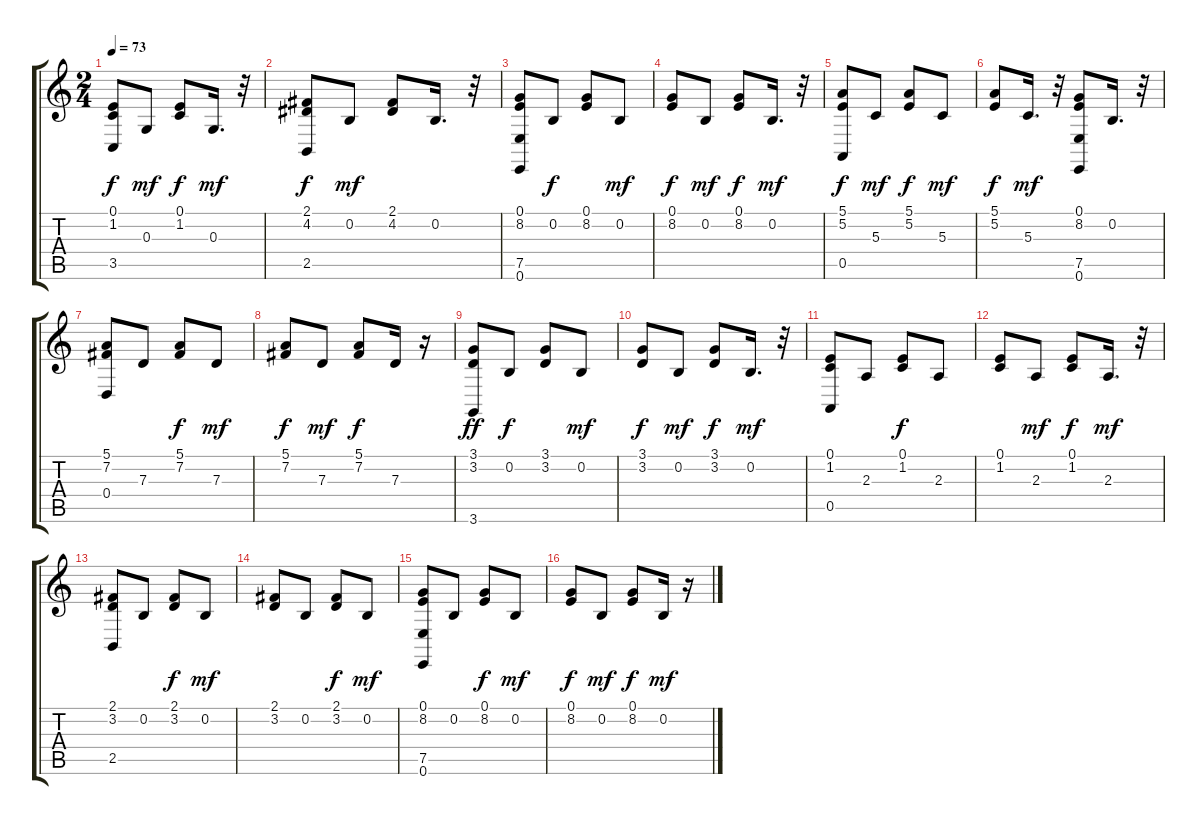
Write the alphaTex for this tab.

\track "" {instrument stringensemble1}
\staff {score tabs}
\tuning (E4 B3 G3 D3 A2 E2) {hide}
\ts (2 4)
\tempo 73
\clef g2
\ks c
(0.1 1.2 3.5).8{dy f} 0.3.8{dy mf} (0.1 1.2).8{dy f} 0.3.16{d dy mf} r.32 |
(2.1 4.2 2.5).8{dy f} 0.2.8{dy mf} (2.1 4.2).8 0.2.16{d} r.32 |
(0.1 8.2 7.5 0.6).8 0.2.8{dy f} (0.1 8.2).8 0.2.8{dy mf} |
(0.1 8.2).8{dy f} 0.2.8{dy mf} (0.1 8.2).8{dy f} 0.2.16{d dy mf} r.32 |
(5.1 5.2 0.5).8{dy f} 5.3.8{dy mf} (5.1 5.2).8{dy f} 5.3.8{dy mf} |
(5.1 5.2).8{dy f} 5.3.16{d dy mf} r.32 (0.1 8.2 7.5 0.6).8 0.2.16{d} r.32 |
(5.1 7.2 0.4).8 7.3.8 (5.1 7.2).8{dy f} 7.3.8{dy mf} |
(5.1 7.2).8{dy f} 7.3.8{dy mf} (5.1 7.2).8{dy f} 7.3.16 r.16 |
(3.1 3.2 3.6).8{dy ff} 0.2.8{dy f} (3.1 3.2).8 0.2.8{dy mf} |
(3.1 3.2).8{dy f} 0.2.8{dy mf} (3.1 3.2).8{dy f} 0.2.16{d dy mf} r.32 |
(0.1 1.2 0.5).8 2.3.8 (0.1 1.2).8{dy f} 2.3.8 |
(0.1 1.2).8 2.3.8{dy mf} (0.1 1.2).8{dy f} 2.3.16{d dy mf} r.32 |
(2.1 3.2 2.5).8 0.2.8 (2.1 3.2).8{dy f} 0.2.8{dy mf} |
(2.1 3.2).8 0.2.8 (2.1 3.2).8{dy f} 0.2.8{dy mf} |
(0.1 8.2 7.5 0.6).8 0.2.8 (0.1 8.2).8{dy f} 0.2.8{dy mf} |
(0.1 8.2).8{dy f} 0.2.8{dy mf} (0.1 8.2).8{dy f} 0.2.16{dy mf} r.16
